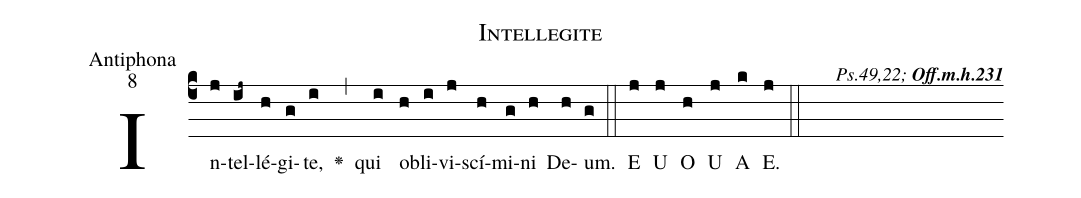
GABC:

name:Intellegite;
office-part:Antiphona;
mode:8;
commentary:{\itshape\mdseries Ps.49,22;\/} {\bfseries Off.m.h.231};
%%
(c4)In(j)tel(ij~)lé(h)gi(g)te,(i) <v>\greheightstar</v>(,) qui(i) o(h)bli(i)vi(j)scí(h)mi(g)ni(h) De(h)um.(g) (::)
<eu>E(j) U(j) O(h) U(j) A(k) E.(j) </eu>(::)
